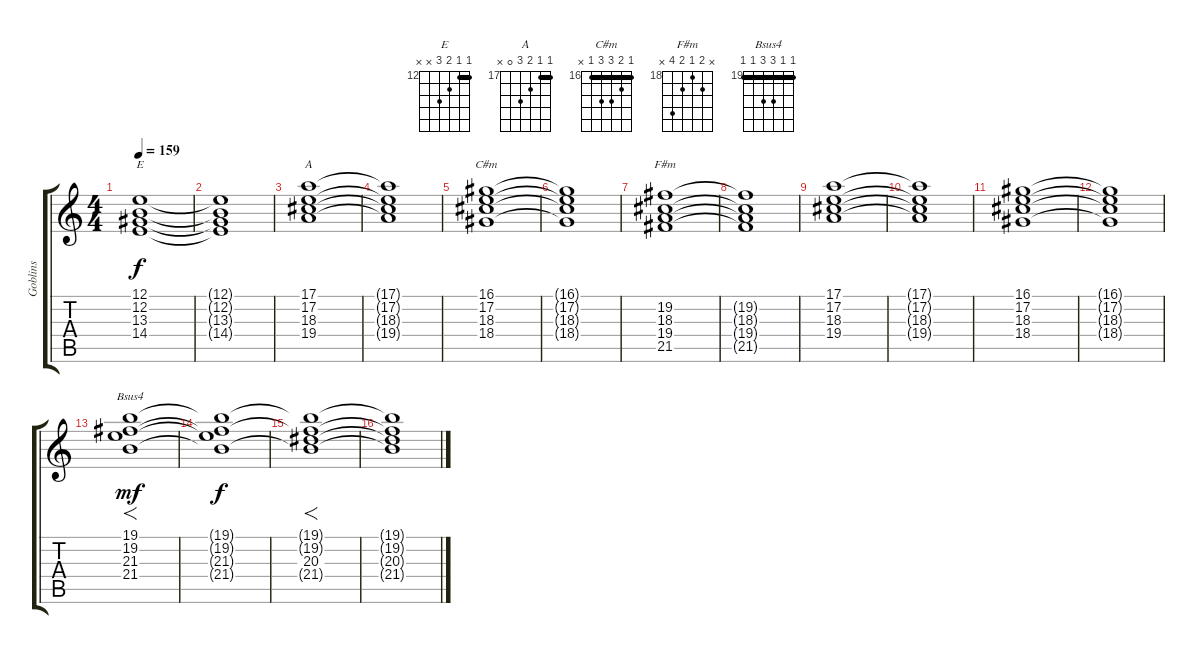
\track ("Goblins" "Goblins") {instrument fx6goblins}
\staff {score tabs}
\tuning (E4 B3 G3 D3 A2 E2) {hide}
\chord ("E" 12 12 13 14 x x) {firstfret 12 barre 12}
\chord ("A" 17 17 18 19 0 x) {firstfret 17 barre 17}
\chord ("C#m" 16 17 18 18 16 x) {firstfret 16 barre 16}
\chord ("F#m" x 19 18 19 21 x) {firstfret 18}
\chord ("Bsus4" 19 19 21 21 19 19) {firstfret 19 barre 19}
\ts (4 4)
\tempo 159
\clef g2
\ks c
(12.1 12.2 13.3 14.4).1{ch "E" dy f} |
(12.1{t} 12.2{t} 13.3{t} 14.4{t}).1 |
(17.1 17.2 18.3 19.4).1{ch "A"} |
(17.1{t} 17.2{t} 18.3{t} 19.4{t}).1 |
(16.1 17.2 18.3 18.4).1{ch "C#m"} |
(16.1{t} 17.2{t} 18.3{t} 18.4{t}).1 |
(19.2 18.3 19.4 21.5).1{ch "F#m"} |
(19.2{t} 18.3{t} 19.4{t} 21.5{t}).1 |
(17.1 17.2 18.3 19.4).1 |
(17.1{t} 17.2{t} 18.3{t} 19.4{t}).1 |
(16.1 17.2 18.3 18.4).1 |
(16.1{t} 17.2{t} 18.3{t} 18.4{t}).1 |
(19.1 19.2 21.3 21.4).1{f ch "Bsus4" dy mf} |
(19.1{t} 19.2{t} 21.3{t} 21.4{t}).1{dy f} |
(19.1{t} 19.2{t} 20.3 21.4{t}).1{f} |
(19.1{t} 19.2{t} 20.3{t} 21.4{t}).1
